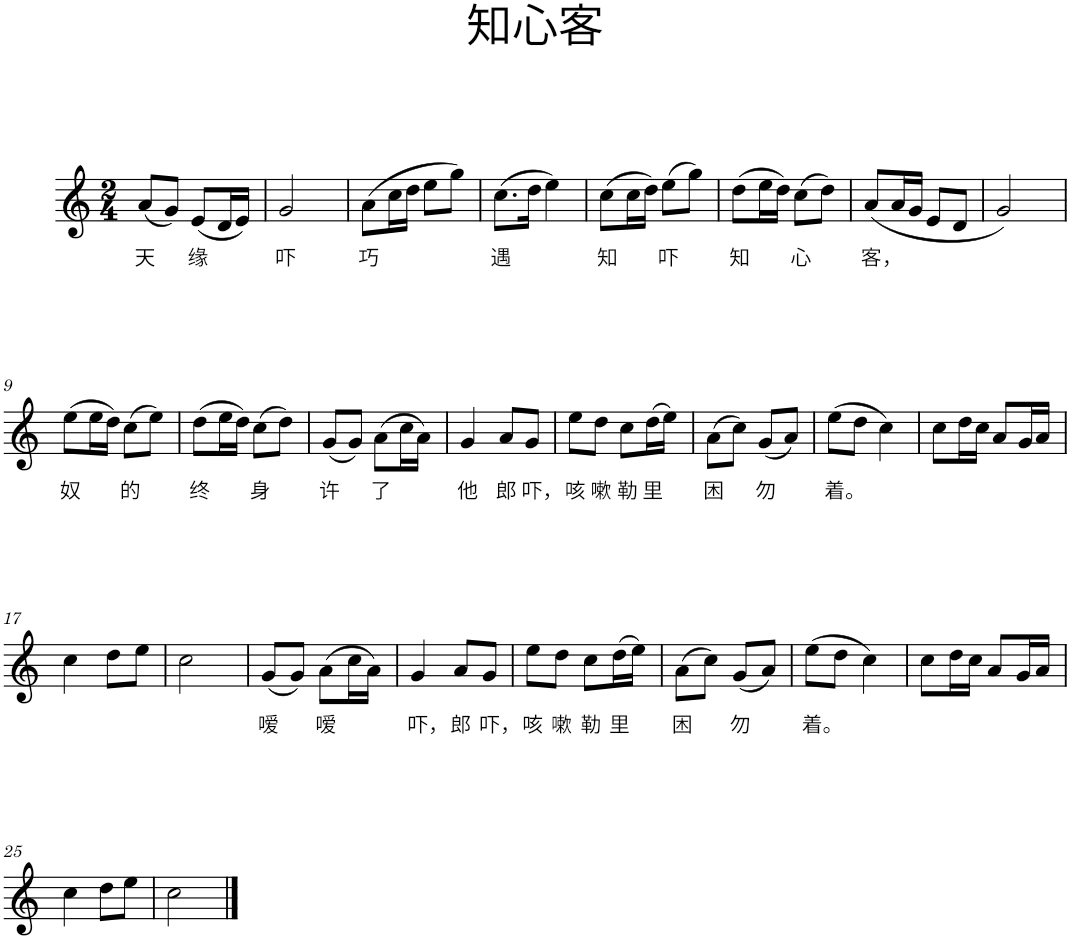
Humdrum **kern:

**kern	**text
*part1	*part1
*staff1	*staff1
*clefG2	*
*k[]	*
*M2/4	*
=1	=1
!	!LO:LY:b
(8a/L	天
8g/J)	.
!	!LO:LY:b
(8e/L	缘
16d/L	.
16e/JJ)	.
=2	=2
!	!LO:LY:b
2g/	吓
=3	=3
!	!LO:LY:b
(8a\L	巧
16cc\L	.
16dd\JJ	.
8ee\L	.
8gg\J)	.
=4	=4
!	!LO:LY:b
(8.cc\L	遇
16dd\Jk	.
4ee\)	.
=5	=5
!	!LO:LY:b
(8cc\L	知
16cc\L	.
16dd\JJ)	.
!	!LO:LY:b
(8ee\L	吓
8gg\J)	.
=6	=6
!	!LO:LY:b
(8dd\L	知
16ee\L	.
16dd\JJ)	.
!	!LO:LY:b
(8cc\L	心
8dd\J)	.
=7	=7
!	!LO:LY:b
(8a/L	客，
16a/L	.
16g/JJ	.
8e/L	.
8d/J	.
=8	=8
2g/)	.
!!LO:LB:g=z
=9	=9
!	!LO:LY:b
(8ee\L	奴
16ee\L	.
16dd\JJ)	.
!	!LO:LY:b
(8cc\L	的
8ee\J)	.
=10	=10
!	!LO:LY:b
(8dd\L	终
16ee\L	.
16dd\JJ)	.
!	!LO:LY:b
(8cc\L	身
8dd\J)	.
=11	=11
!	!LO:LY:b
(8g/L	许
8g/J)	.
!	!LO:LY:b
(8a\L	了
16cc\L	.
16a\JJ)	.
=12	=12
!	!LO:LY:b
4g/	他
!	!LO:LY:b
8a/L	郎
!	!LO:LY:b
8g/J	吓，
=13	=13
!	!LO:LY:b
8ee\L	咳
!	!LO:LY:b
8dd\J	嗽
!	!LO:LY:b
8cc\L	勒
!	!LO:LY:b
(16dd\L	里
16ee\JJ)	.
=14	=14
!	!LO:LY:b
(8a\L	困
8cc\J)	.
!	!LO:LY:b
(8g/L	勿
8a/J)	.
=15	=15
!	!LO:LY:b
(8ee\L	着。
8dd\J	.
4cc\)	.
=16	=16
8cc\L	.
16dd\L	.
16cc\JJ	.
8a/L	.
16g/L	.
16a/JJ	.
!!LO:LB:g=z
=17	=17
4cc\	.
8dd\L	.
8ee\J	.
=18	=18
2cc\	.
=19	=19
!	!LO:LY:b
(8g/L	嗳
8g/J)	.
!	!LO:LY:b
(8a\L	嗳
16cc\L	.
16a\JJ)	.
=20	=20
!	!LO:LY:b
4g/	吓，
!	!LO:LY:b
8a/L	郎
!	!LO:LY:b
8g/J	吓，
=21	=21
!	!LO:LY:b
8ee\L	咳
!	!LO:LY:b
8dd\J	嗽
!	!LO:LY:b
8cc\L	勒
!	!LO:LY:b
(16dd\L	里
16ee\JJ)	.
=22	=22
!	!LO:LY:b
(8a\L	困
8cc\J)	.
!	!LO:LY:b
(8g/L	勿
8a/J)	.
=23	=23
!	!LO:LY:b
(8ee\L	着。
8dd\J	.
4cc\)	.
=24	=24
8cc\L	.
16dd\L	.
16cc\JJ	.
8a/L	.
16g/L	.
16a/JJ	.
!!LO:LB:g=z
=25	=25
4cc\	.
8dd\L	.
8ee\J	.
=26	=26
2cc\	.
==	==
*-	*-
